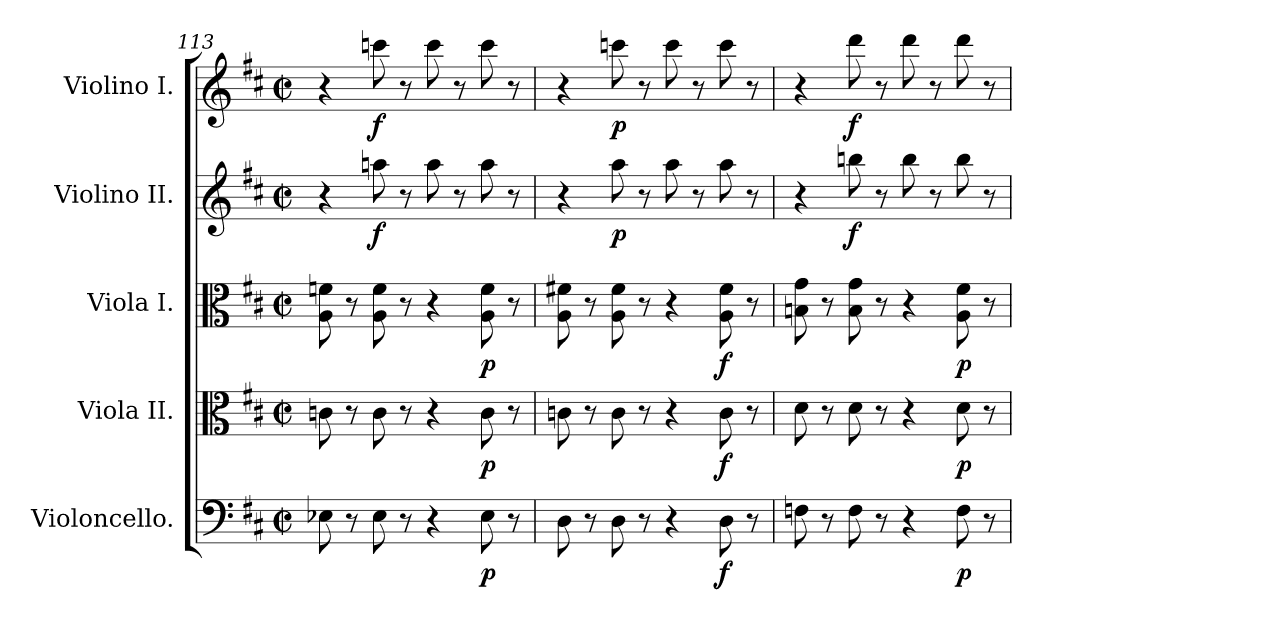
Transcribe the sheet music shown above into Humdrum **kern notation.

**kern	**dynam	**kern	**dynam	**kern	**dynam	**kern	**dynam	**kern	**dynam
*part5	*part5	*part4	*part4	*part3	*part3	*part2	*part2	*part1	*part1
*staff5	*staff5	*staff4	*staff4	*staff3	*staff3	*staff2	*staff2	*staff1	*staff1
*I"Violoncello.	*	*I"Viola II.	*	*I"Viola I.	*	*I"Violino II.	*	*I"Violino I.	*
*I'Vc	*	*I'Vla	*	*I'Vla	*	*I'Vln	*	*I'Vln	*
*clefF4	*	*clefC3	*	*clefC3	*	*clefG2	*	*clefG2	*
*k[f#c#]	*	*k[f#c#]	*	*k[f#c#]	*	*k[f#c#]	*	*k[f#c#]	*
*M2/2	*	*M2/2	*	*M2/2	*	*M2/2	*	*M2/2	*
*met(c|)	*	*met(c|)	*	*met(c|)	*	*met(c|)	*	*met(c|)	*
=113	=113	=113	=113	=113	=113	=113	=113	=113	=113
8E-X\	.	8cn\	.	8A\ 8fn\	.	4r	.	4r	.
8r	.	8r	.	8r	.	.	.	.	.
!	!	!	!	!	!	!	!LO:DY:b	!	!LO:DY:b
8E-\	.	8c\	.	8A\ 8f\	.	8aan\	f	8cccn\	f
8r	.	8r	.	8r	.	8r	.	8r	.
4r	.	4r	.	4r	.	8aa\	.	8ccc\	.
.	.	.	.	.	.	8r	.	8r	.
!	!LO:DY:b	!	!LO:DY:b	!	!LO:DY:b	!	!	!	!
8E-\	p	8c\	p	8A\ 8f\	p	8aa\	.	8ccc\	.
8r	.	8r	.	8r	.	8r	.	8r	.
=114	=114	=114	=114	=114	=114	=114	=114	=114	=114
8D\	.	8cn\	.	8A\ 8f#X\	.	4r	.	4r	.
8r	.	8r	.	8r	.	.	.	.	.
!	!	!	!	!	!	!	!LO:DY:b	!	!LO:DY:b
8D\	.	8c\	.	8A\ 8f#\	.	8aa\	p	8cccn\	p
8r	.	8r	.	8r	.	8r	.	8r	.
4r	.	4r	.	4r	.	8aa\	.	8ccc\	.
.	.	.	.	.	.	8r	.	8r	.
!	!LO:DY:b	!	!LO:DY:b	!	!LO:DY:b	!	!	!	!
8D\	f	8c\	f	8A\ 8f#\	f	8aa\	.	8ccc\	.
8r	.	8r	.	8r	.	8r	.	8r	.
=115	=115	=115	=115	=115	=115	=115	=115	=115	=115
8Fn\	.	8d\	.	8Bn\ 8g\	.	4r	.	4r	.
8r	.	8r	.	8r	.	.	.	.	.
!	!	!	!	!	!	!	!LO:DY:b	!	!LO:DY:b
8F\	.	8d\	.	8B\ 8g\	.	8bbn\	f	8ddd\	f
8r	.	8r	.	8r	.	8r	.	8r	.
4r	.	4r	.	4r	.	8bb\	.	8ddd\	.
.	.	.	.	.	.	8r	.	8r	.
!	!LO:DY:b	!	!LO:DY:b	!	!LO:DY:b	!	!	!	!
8F\	p	8d\	p	8A\ 8f#\	p	8bb\	.	8ddd\	.
8r	.	8r	.	8r	.	8r	.	8r	.
=	=	=	=	=	=	=	=	=	=
*-	*-	*-	*-	*-	*-	*-	*-	*-	*-
